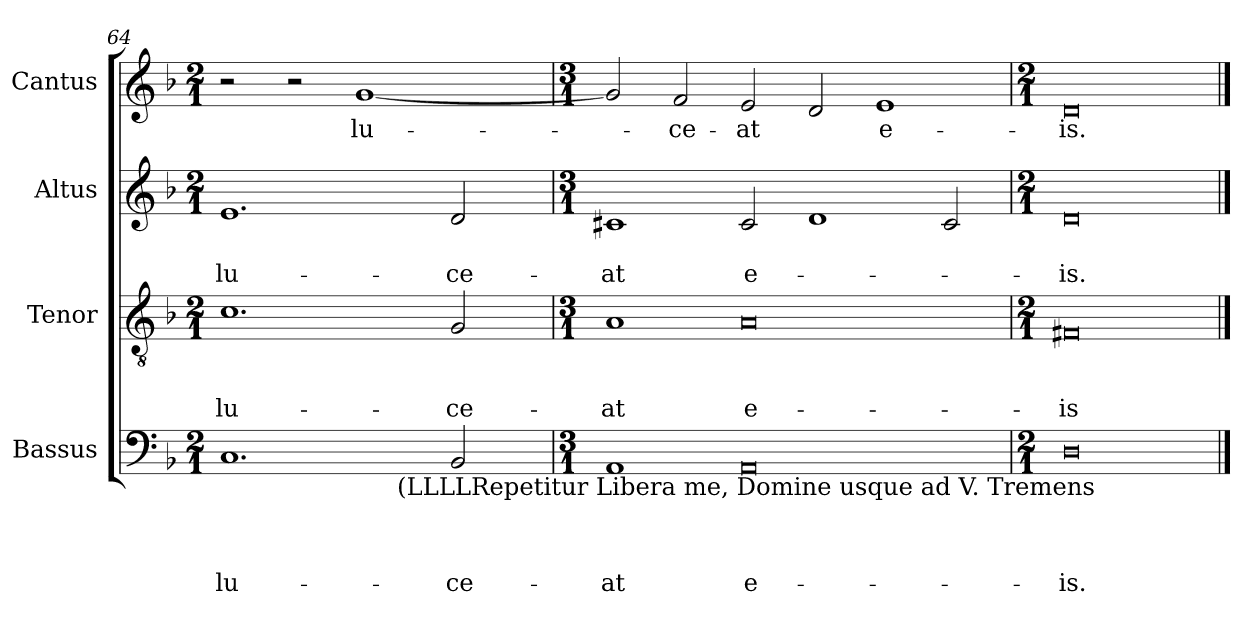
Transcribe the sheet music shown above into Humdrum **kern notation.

**kern	**text	**text	**text	**text	**kern	**text	**text	**text	**kern	**text	**text	**kern	**text
*part4	*part4	*part4	*part4	*part4	*part3	*part3	*part3	*part3	*part2	*part2	*part2	*part1	*part1
*staff4	*staff4	*staff4	*staff4	*staff4	*staff3	*staff3	*staff3	*staff3	*staff2	*staff2	*staff2	*staff1	*staff1
*I"Bassus	*	*	*	*	*I"Tenor	*	*	*	*I"Altus	*	*	*I"Cantus	*
*clefF4	*	*	*	*	*clefGv2	*	*	*	*clefG2	*	*	*clefG2	*
*k[b-]	*	*	*	*	*k[b-]	*	*	*	*k[b-]	*	*	*k[b-]	*
*F:	*	*	*	*	*F:	*	*	*	*F:	*	*	*F:	*
*M2/1	*	*	*	*	*M2/1	*	*	*	*M2/1	*	*	*M2/1	*
=64	=64	=64	=64	=64	=64	=64	=64	=64	=64	=64	=64	=64	=64
!	!	!	!	!LO:LY:b	!	!	!	!LO:LY:b	!	!	!LO:LY:b	!	!
*^	*	*	*	*	*	*	*	*	*	*	*	*	*
1.C	1ryy	.	.	.	lu-	1.c	.	.	lu-	1.e	.	lu-	2r	.
.	.	.	.	.	.	.	.	.	.	.	.	.	2r	.
!	!	!	!	!	!	!	!	!	!	!	!	!	!	!LO:LY:b
.	8ryy	.	.	.	.	.	.	.	.	.	.	.	[<1g	lu-
.	32ryy	.	.	.	.	.	.	.	.	.	.	.	.	.
!	!LO:TX:b:t=(LLLLRepetitur Libera me, Domine usque ad V. Tremens	!	!	!	!	!	!	!	!	!	!	!	!	!
.	2ryy	.	.	.	.	.	.	.	.	.	.	.	.	.
!	!	!	!	!	!LO:LY:b	!	!	!	!LO:LY:b	!	!	!LO:LY:b	!	!
2BB-/	.	.	.	.	-ce-	2G/	.	.	-ce-	2d/	.	-ce-	.	.
.	4ryy	.	.	.	.	.	.	.	.	.	.	.	.	.
.	16.ryy	.	.	.	.	.	.	.	.	.	.	.	.	.
*v	*v	*	*	*	*	*	*	*	*	*	*	*	*	*
=65	=65	=65	=65	=65	=65	=65	=65	=65	=65	=65	=65	=65	=65
*M3/1	*	*	*	*	*M3/1	*	*	*	*M3/1	*	*	*M3/1	*
*^	*	*	*	*	*	*	*	*	*	*	*	*	*
!	!	!	!	!	!LO:LY:b	!	!	!	!LO:LY:b	!	!	!LO:LY:b	!	!
*v	*v	*	*	*	*	*	*	*	*	*	*	*	*	*
1AA	.	.	.	-at	1A	.	.	-at	1c#X	.	-at	2g/]	.
!	!	!	!	!	!	!	!	!	!	!	!	!	!LO:LY:b
.	.	.	.	.	.	.	.	.	.	.	.	2f/	-ce-
!	!	!	!	!LO:LY:b	!	!	!	!LO:LY:b	!	!	!LO:LY:b	!	!LO:LY:b
0AA	.	.	.	e-	0A	.	.	e-	2c#/	.	e-	2e/	-at
.	.	.	.	.	.	.	.	.	1d	.	.	2d/	.
!	!	!	!	!	!	!	!	!	!	!	!	!	!LO:LY:b
.	.	.	.	.	.	.	.	.	.	.	.	1e	e-
.	.	.	.	.	.	.	.	.	2c#/	.	.	.	.
=66	=66	=66	=66	=66	=66	=66	=66	=66	=66	=66	=66	=66	=66
*M2/1	*	*	*	*	*M2/1	*	*	*	*M2/1	*	*	*M2/1	*
!	!	!	!	!LO:LY:b	!	!	!	!LO:LY:b	!	!	!LO:LY:b	!	!LO:LY:b
0D	.	.	.	-is.	0F#X	.	.	-is	0d	.	-is.-	0d	-is.
==	==	==	==	==	==	==	==	==	==	==	==	==	==
*-	*-	*-	*-	*-	*-	*-	*-	*-	*-	*-	*-	*-	*-
